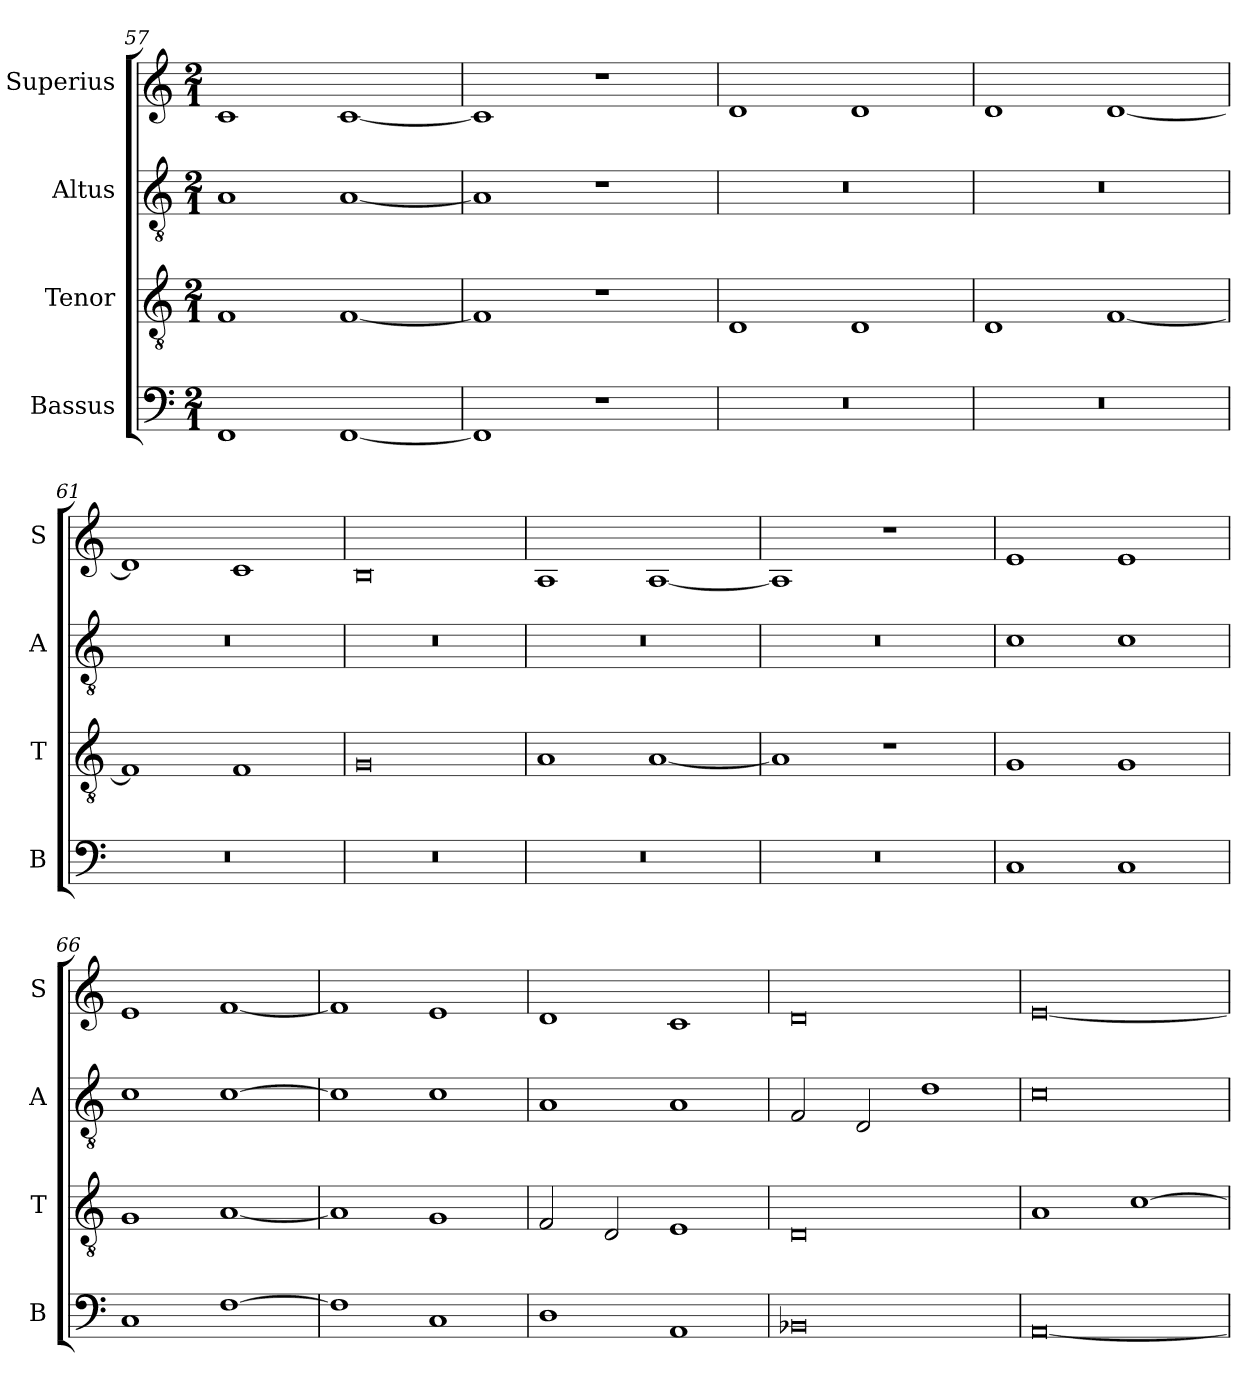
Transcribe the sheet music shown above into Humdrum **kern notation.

**kern	**kern	**kern	**kern
*part4	*part3	*part2	*part1
*staff4	*staff3	*staff2	*staff1
*I"Bassus	*I"Tenor	*I"Altus	*I"Superius
*I'B	*I'T	*I'A	*I'S
*clefF4	*clefGv2	*clefGv2	*clefG2
*k[]	*k[]	*k[]	*k[]
*M2/1	*M2/1	*M2/1	*M2/1
=57	=57	=57	=57
1FF	1F	1A	1c
[1FF	[1F	[1A	[1c
=58	=58	=58	=58
1FF]	1F]	1A]	1c]
1r	1r	1r	1r
=59	=59	=59	=59
0r	1D	0r	1d
.	1D	.	1d
=60	=60	=60	=60
0r	1D	0r	1d
.	[1F	.	[1d
=61	=61	=61	=61
0r	1F]	0r	1d]
.	1F	.	1c
=62	=62	=62	=62
0r	0G	0r	0B
=63	=63	=63	=63
0r	1A	0r	1A
.	[1A	.	[1A
=64	=64	=64	=64
0r	1A]	0r	1A]
.	1r	.	1r
=65	=65	=65	=65
1C	1G	1c	1e
1C	1G	1c	1e
=66	=66	=66	=66
1C	1G	1c	1e
[1F	[1A	[1c	[1f
=67	=67	=67	=67
1F]	1A]	1c]	1f]
1C	1G	1c	1e
=68	=68	=68	=68
1D	2F/	1A	1d
.	2D/	.	.
1AA	1E	1A	1c
=69	=69	=69	=69
0BB-X	0D	2F/	0d
.	.	2D/	.
.	.	1d	.
=70	=70	=70	=70
[0AA	1A	0c	[0e
.	[1c	.	.
=	=	=	=
*-	*-	*-	*-
